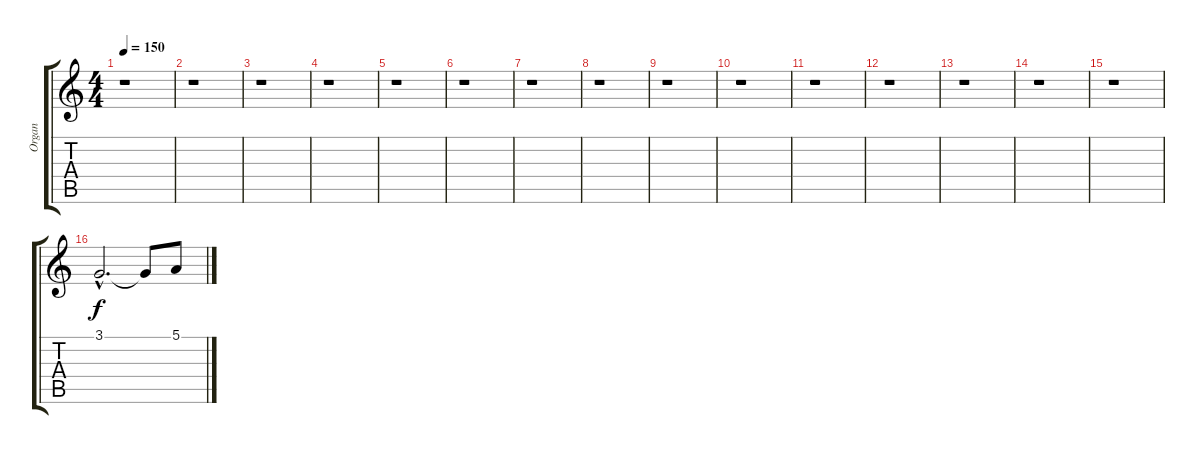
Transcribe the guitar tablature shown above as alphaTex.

\track ("Organ" "Organ") {instrument drawbarorgan}
\staff {score tabs}
\tuning (E4 B3 G3 D3 A2 E2) {hide}
\ts (4 4)
\tempo 150
\clef g2
\ks c
r.1{dy f} |
r.1 |
r.1 |
r.1 |
r.1 |
r.1 |
r.1 |
r.1 |
r.1 |
r.1 |
r.1 |
r.1 |
r.1 |
r.1 |
r.1 |
3.1{hac}.2{d} 3.1{t}.8 5.1.8
